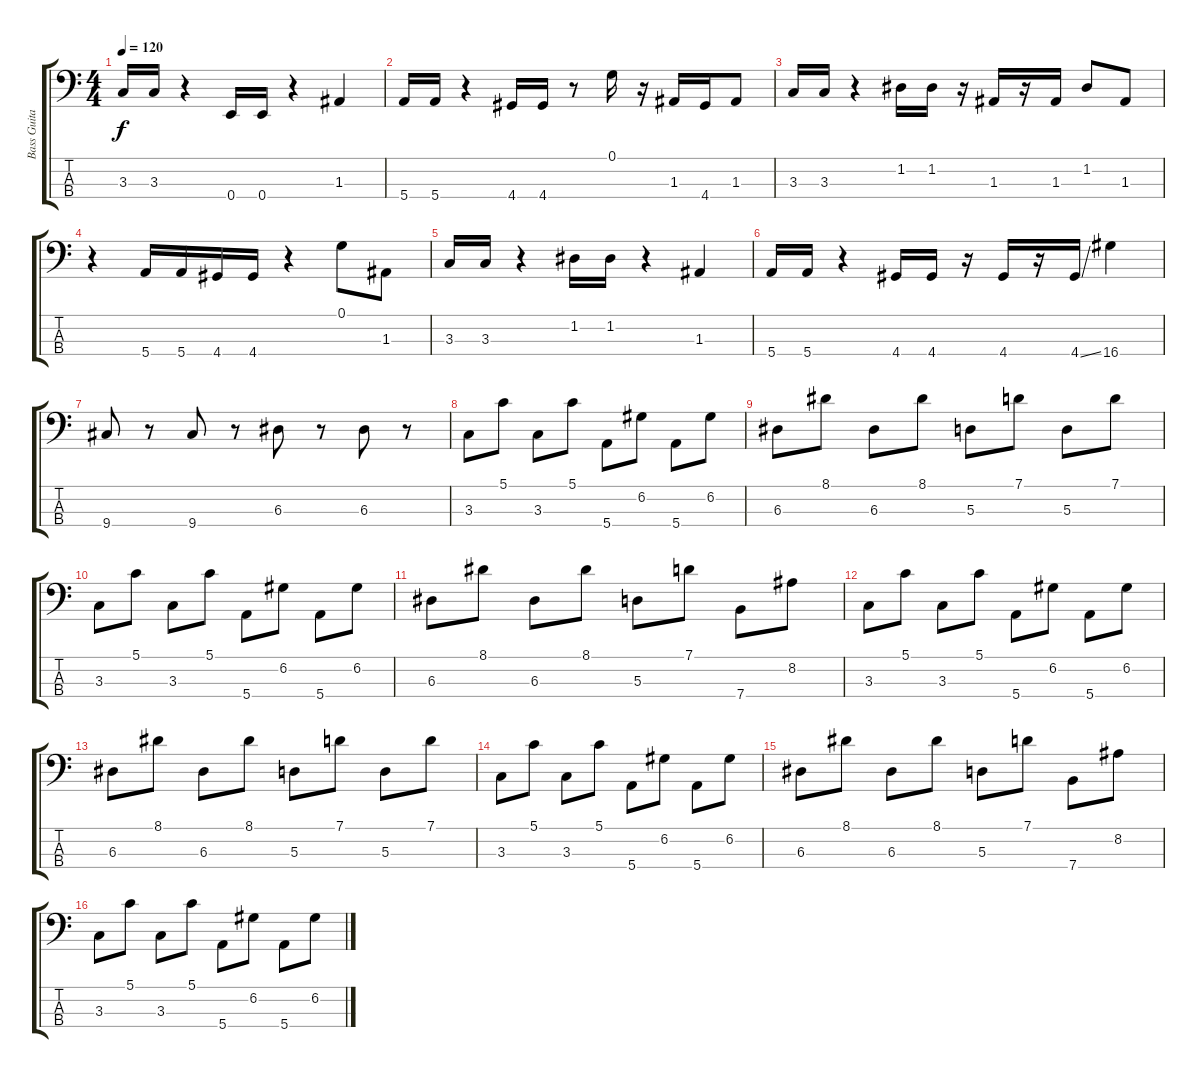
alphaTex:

\track ("Bass Guitar" "Bass Guita") {instrument electricbassfinger}
\staff {score tabs}
\tuning (G2 D2 A1 E1) {hide}
\ts (4 4)
\tempo 120
\clef f4
\ks c
3.3.16{dy f} 3.3.16 r.4 0.4.16 0.4.16 r.4 1.3.4 |
5.4.16 5.4.16 r.4 4.4.16 4.4.16 r.8 0.1.16 r.16 1.3.16 4.4.16 1.3.8 |
3.3.16 3.3.16 r.4 1.2.16 1.2.16 r.16 1.3.16 r.16 1.3.16 1.2.8 1.3.8 |
r.4 5.4.16 5.4.16 4.4.16 4.4.16 r.4 0.1.8 1.3.8 |
3.3.16 3.3.16 r.4 1.2.16 1.2.16 r.4 1.3.4 |
5.4.16 5.4.16 r.4 4.4.16 4.4.16 r.16 4.4.16 r.16 4.4{ss}.16 16.4.4 |
9.4.8 r.8 9.4.8 r.8 6.3.8 r.8 6.3.8 r.8 |
3.3.8 5.1.8 3.3.8 5.1.8 5.4.8 6.2.8 5.4.8 6.2.8 |
6.3.8 8.1.8 6.3.8 8.1.8 5.3.8 7.1.8 5.3.8 7.1.8 |
3.3.8 5.1.8 3.3.8 5.1.8 5.4.8 6.2.8 5.4.8 6.2.8 |
6.3.8 8.1.8 6.3.8 8.1.8 5.3.8 7.1.8 7.4.8 8.2.8 |
3.3.8 5.1.8 3.3.8 5.1.8 5.4.8 6.2.8 5.4.8 6.2.8 |
6.3.8 8.1.8 6.3.8 8.1.8 5.3.8 7.1.8 5.3.8 7.1.8 |
3.3.8 5.1.8 3.3.8 5.1.8 5.4.8 6.2.8 5.4.8 6.2.8 |
6.3.8 8.1.8 6.3.8 8.1.8 5.3.8 7.1.8 7.4.8 8.2.8 |
3.3.8 5.1.8 3.3.8 5.1.8 5.4.8 6.2.8 5.4.8 6.2.8
